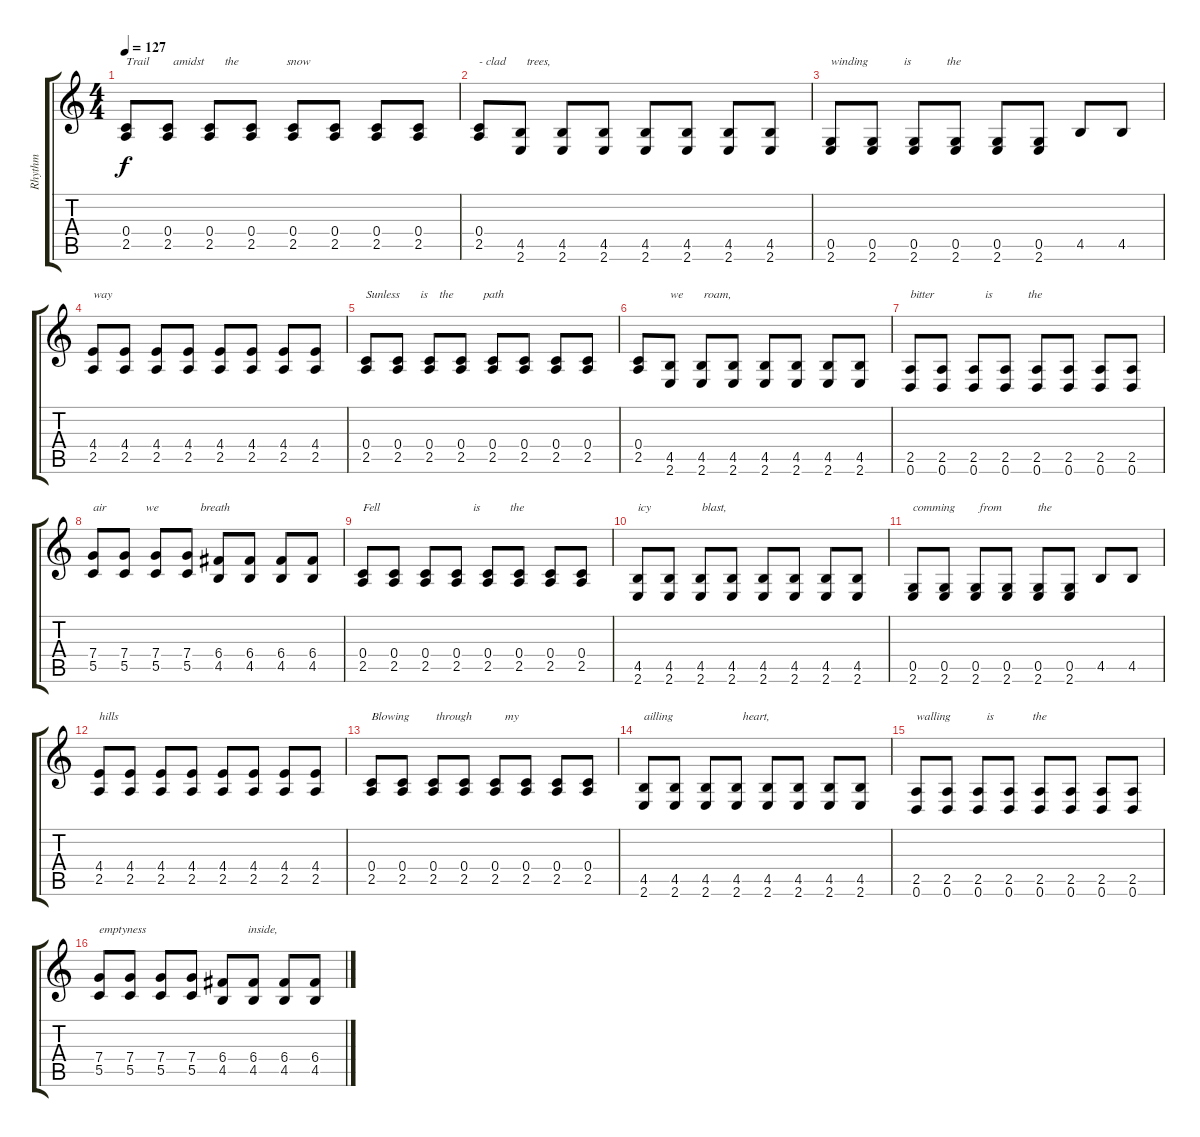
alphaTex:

\track ("Rhythm " "Rhythm ") {instrument distortionguitar}
\staff {score tabs}
\tuning (D4 A3 F3 C3 G2 D2) {hide}
\ts (4 4)
\tempo 127
\clef g2
\ks c
(0.4 2.5).8{txt "Trail        amidst       the                snow" dy f balance 0} (0.4 2.5).8 (0.4 2.5).8 (0.4 2.5).8 (0.4 2.5).8 (0.4 2.5).8 (0.4 2.5).8 (0.4 2.5).8 |
(0.4 2.5).8{txt "- clad       trees, "} (4.5 2.6).8 (4.5 2.6).8 (4.5 2.6).8 (4.5 2.6).8 (4.5 2.6).8 (4.5 2.6).8 (4.5 2.6).8 |
(0.5 2.6).8{txt "winding            is            the    "} (0.5 2.6).8 (0.5 2.6).8 (0.5 2.6).8 (0.5 2.6).8 (0.5 2.6).8 4.5.8 4.5.8 |
(4.4 2.5).8{txt "way"} (4.4 2.5).8 (4.4 2.5).8 (4.4 2.5).8 (4.4 2.5).8 (4.4 2.5).8 (4.4 2.5).8 (4.4 2.5).8 |
(0.4 2.5).8{txt "Sunless       is    the          path  " balance 0} (0.4 2.5).8 (0.4 2.5).8 (0.4 2.5).8 (0.4 2.5).8 (0.4 2.5).8 (0.4 2.5).8 (0.4 2.5).8 |
(0.4 2.5).8 (4.5 2.6).8{txt "we       roam, "} (4.5 2.6).8 (4.5 2.6).8 (4.5 2.6).8 (4.5 2.6).8 (4.5 2.6).8 (4.5 2.6).8 |
(2.5 0.6).8{txt "bitter                 is            the   "} (2.5 0.6).8 (2.5 0.6).8 (2.5 0.6).8 (2.5 0.6).8 (2.5 0.6).8 (2.5 0.6).8 (2.5 0.6).8 |
(7.4 5.5).8{txt "air             we              breath"} (7.4 5.5).8 (7.4 5.5).8 (7.4 5.5).8 (6.4 4.5).8 (6.4 4.5).8 (6.4 4.5).8 (6.4 4.5).8 |
(0.4 2.5).8{txt "Fell                               is          the" balance 8} (0.4 2.5).8 (0.4 2.5).8 (0.4 2.5).8 (0.4 2.5).8 (0.4 2.5).8 (0.4 2.5).8 (0.4 2.5).8 |
(4.5 2.6).8{txt "icy                 blast,"} (4.5 2.6).8 (4.5 2.6).8 (4.5 2.6).8 (4.5 2.6).8 (4.5 2.6).8 (4.5 2.6).8 (4.5 2.6).8 |
(0.5 2.6).8{txt "comming        from            the"} (0.5 2.6).8 (0.5 2.6).8 (0.5 2.6).8 (0.5 2.6).8 (0.5 2.6).8 4.5.8 4.5.8 |
(4.4 2.5).8{txt "hills"} (4.4 2.5).8 (4.4 2.5).8 (4.4 2.5).8 (4.4 2.5).8 (4.4 2.5).8 (4.4 2.5).8 (4.4 2.5).8 |
(0.4 2.5).8{txt "Blowing         through           my          " balance 8} (0.4 2.5).8 (0.4 2.5).8 (0.4 2.5).8 (0.4 2.5).8 (0.4 2.5).8 (0.4 2.5).8 (0.4 2.5).8 |
(4.5 2.6).8{txt "ailling"} (4.5 2.6).8 (4.5 2.6).8 (4.5 2.6).8{txt "  heart,"} (4.5 2.6).8 (4.5 2.6).8 (4.5 2.6).8 (4.5 2.6).8 |
(2.5 0.6).8{txt "walling            is             the      "} (2.5 0.6).8 (2.5 0.6).8 (2.5 0.6).8 (2.5 0.6).8 (2.5 0.6).8 (2.5 0.6).8 (2.5 0.6).8 |
(7.4 5.5).8{txt "emptyness                                  inside,"} (7.4 5.5).8 (7.4 5.5).8 (7.4 5.5).8 (6.4 4.5).8 (6.4 4.5).8 (6.4 4.5).8 (6.4 4.5).8
